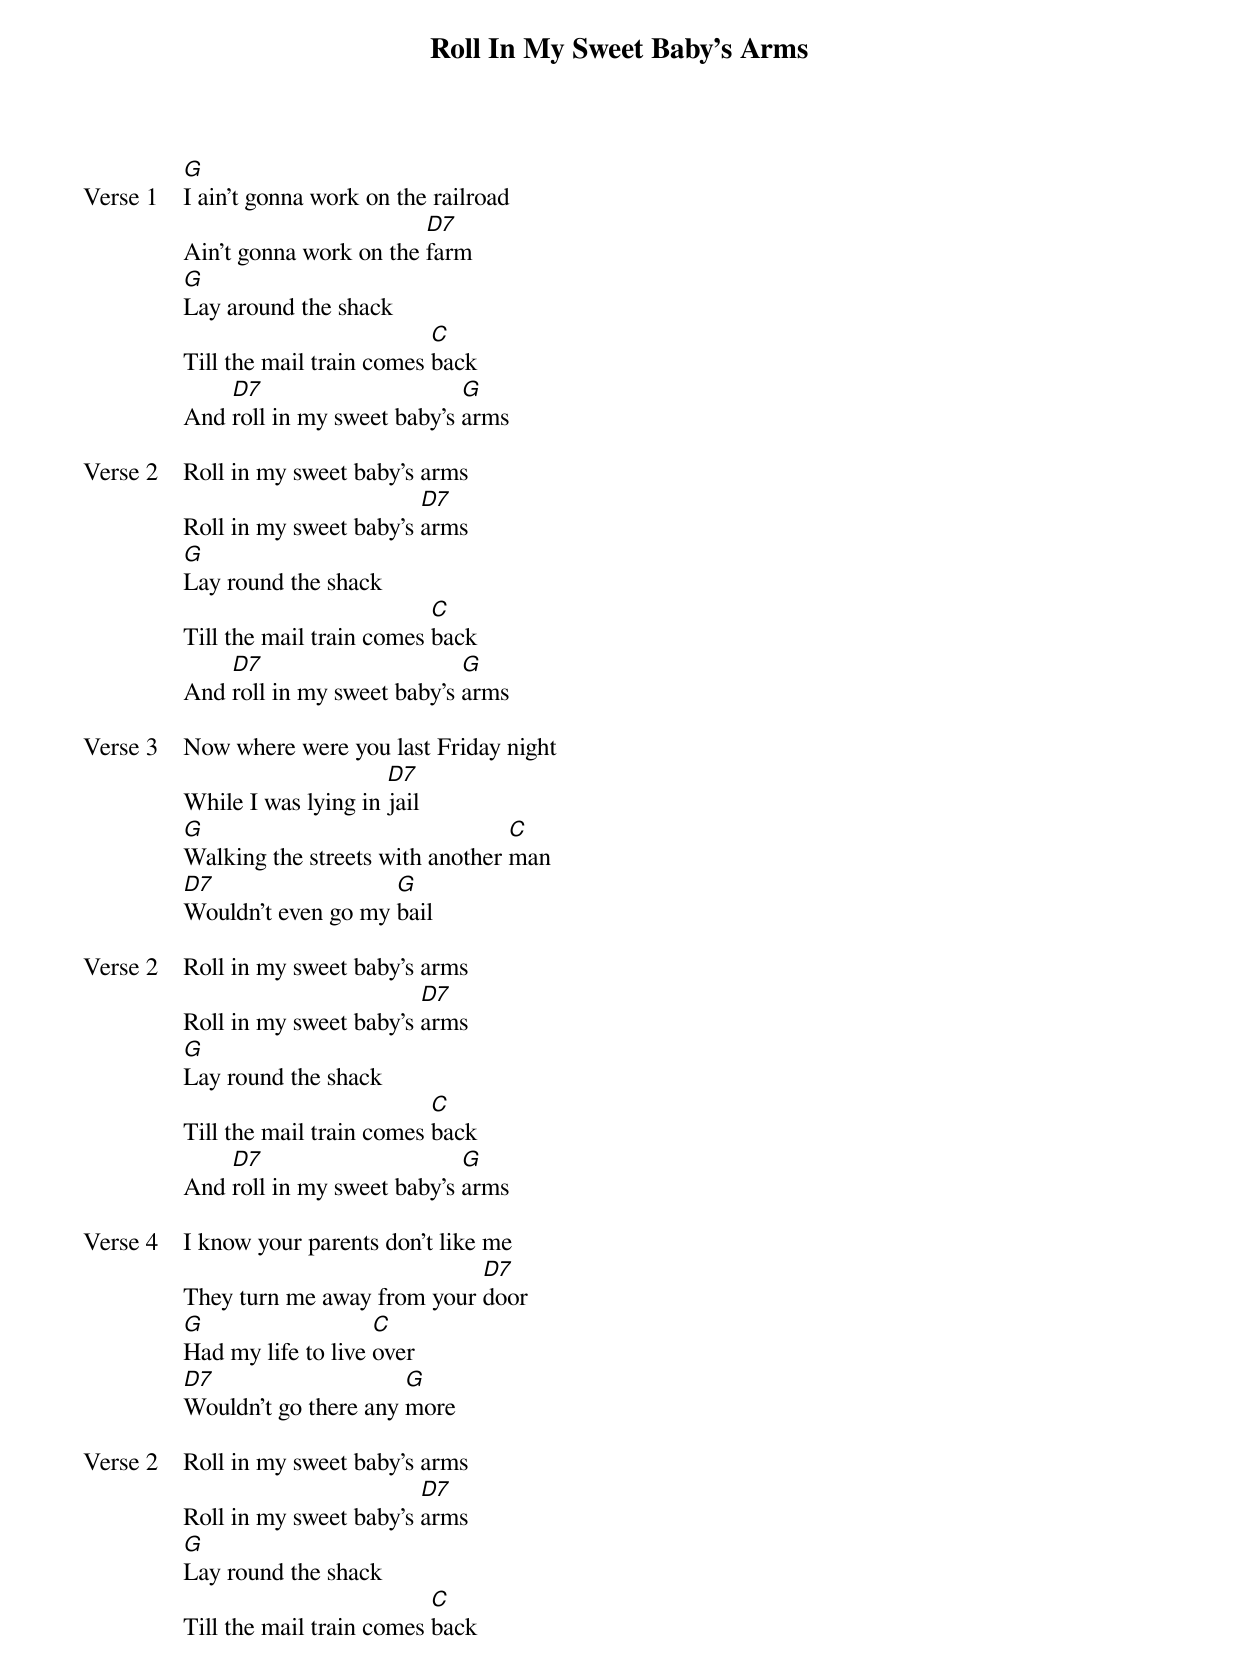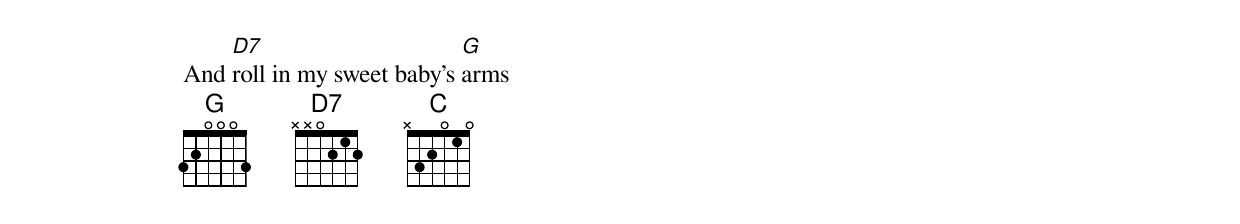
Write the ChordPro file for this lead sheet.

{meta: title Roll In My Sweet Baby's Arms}
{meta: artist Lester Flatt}

{start_of_verse: Verse 1}
[G]I ain't gonna work on the railroad
Ain't gonna work on the [D7]farm
[G]Lay around the shack
Till the mail train comes [C]back
And [D7]roll in my sweet baby's [G]arms
{end_of_verse}

{start_of_verse: Verse 2}
Roll in my sweet baby's arms
Roll in my sweet baby's [D7]arms
[G]Lay round the shack
Till the mail train comes [C]back
And [D7]roll in my sweet baby's [G]arms
{end_of_verse}

{start_of_verse: Verse 3}
Now where were you last Friday night
While I was lying in [D7]jail
[G]Walking the streets with another [C]man
[D7]Wouldn't even go my [G]bail
{end_of_verse}

{start_of_verse: Verse 2}
Roll in my sweet baby's arms
Roll in my sweet baby's [D7]arms
[G]Lay round the shack
Till the mail train comes [C]back
And [D7]roll in my sweet baby's [G]arms
{end_of_verse}

{start_of_verse: Verse 4}
I know your parents don't like me
They turn me away from your [D7]door
[G]Had my life to live [C]over
[D7]Wouldn't go there any [G]more
{end_of_verse}

{start_of_verse: Verse 2}
Roll in my sweet baby's arms
Roll in my sweet baby's [D7]arms
[G]Lay round the shack
Till the mail train comes [C]back
And [D7]roll in my sweet baby's [G]arms
{end_of_verse}
